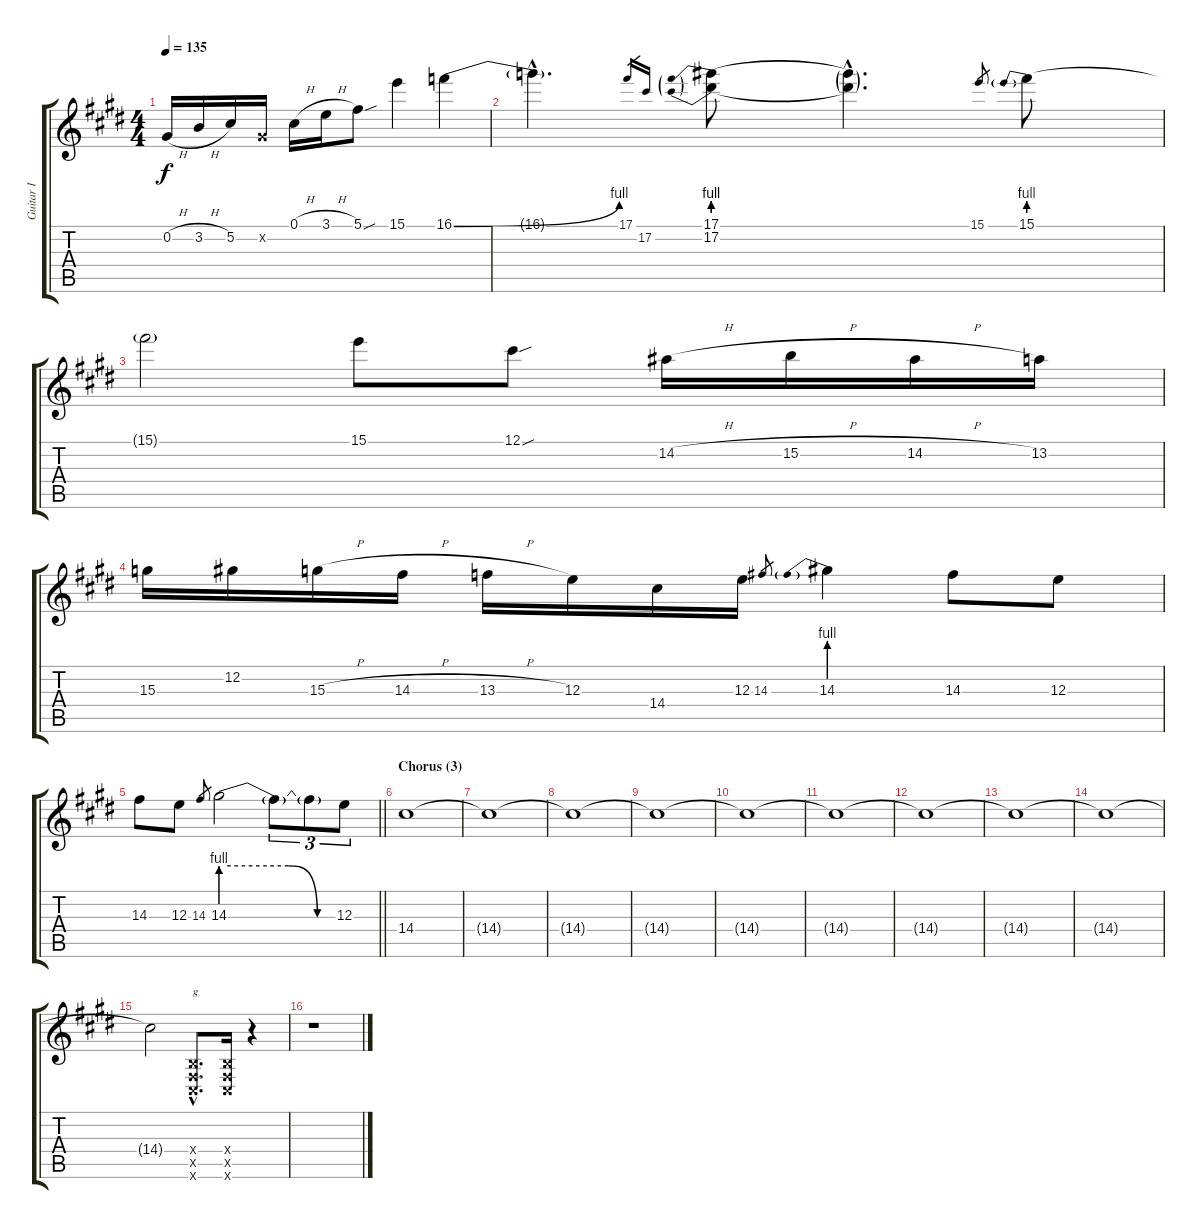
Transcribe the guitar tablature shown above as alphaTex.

\track ("Guitar I" "Guitar I") {instrument distortionguitar}
\staff {score tabs}
\tuning (Db4 Ab3 E3 B2 Gb2 Db2) {hide}
\ts (4 4)
\tempo 135
\clef g2
\ks c#minor
0.2{h}.16{dy f} 3.2{h}.16 5.2.16 0.2{x}.16 0.1{h}.16 3.1{h}.16 5.1{sou}.8 15.1.4 16.1{be (bend 0 0 60 4)}.4 |
16.1{hac t}.4{d} 17.1.16{gr} 17.2.16{gr} (17.1{be (prebend 0 4 60 4)} 17.2{be (prebend 0 4 60 4)}).8 (17.1{hac t} 17.2{hac t}).4{d} 15.1.8{gr} 15.1{be (prebend 0 4 60 4)}.8 |
15.1{t}.2 15.1.8 12.1{sou}.8 14.2{h}.16 15.2{h}.16 14.2{h}.16 13.2.16 |
15.3.16 12.2.16 15.3{h}.16 14.3{h}.16 13.3{h}.16 12.3.16 14.4.16 12.3.16 14.3.8{gr} 14.3{be (prebend 0 4 60 4)}.4 14.3.8 12.3.8 |
\barLineRight lightlight
14.3.8 12.3.8 14.3.8{gr} 14.3{be (custom 0 4 35 4 50 0 60 0)}.2 14.3{t}.8{tu (3 2)} 14.3{t}.8{tu (3 2)} 12.3.8{tu (3 2)} |
\section ("" "Chorus (3)")
14.4.1 |
14.4{t}.1 |
14.4{t}.1 |
14.4{t}.1 |
14.4{t}.1 |
14.4{t}.1 |
14.4{t}.1 |
14.4{t}.1 |
14.4{t}.1 |
14.4{t}.2 (0.4{hac x} 0.5{hac x} 0.6{hac x}).8{d txt "g"} (0.4{x} 0.5{x} 0.6{x}).16 r.4 |
r.1
